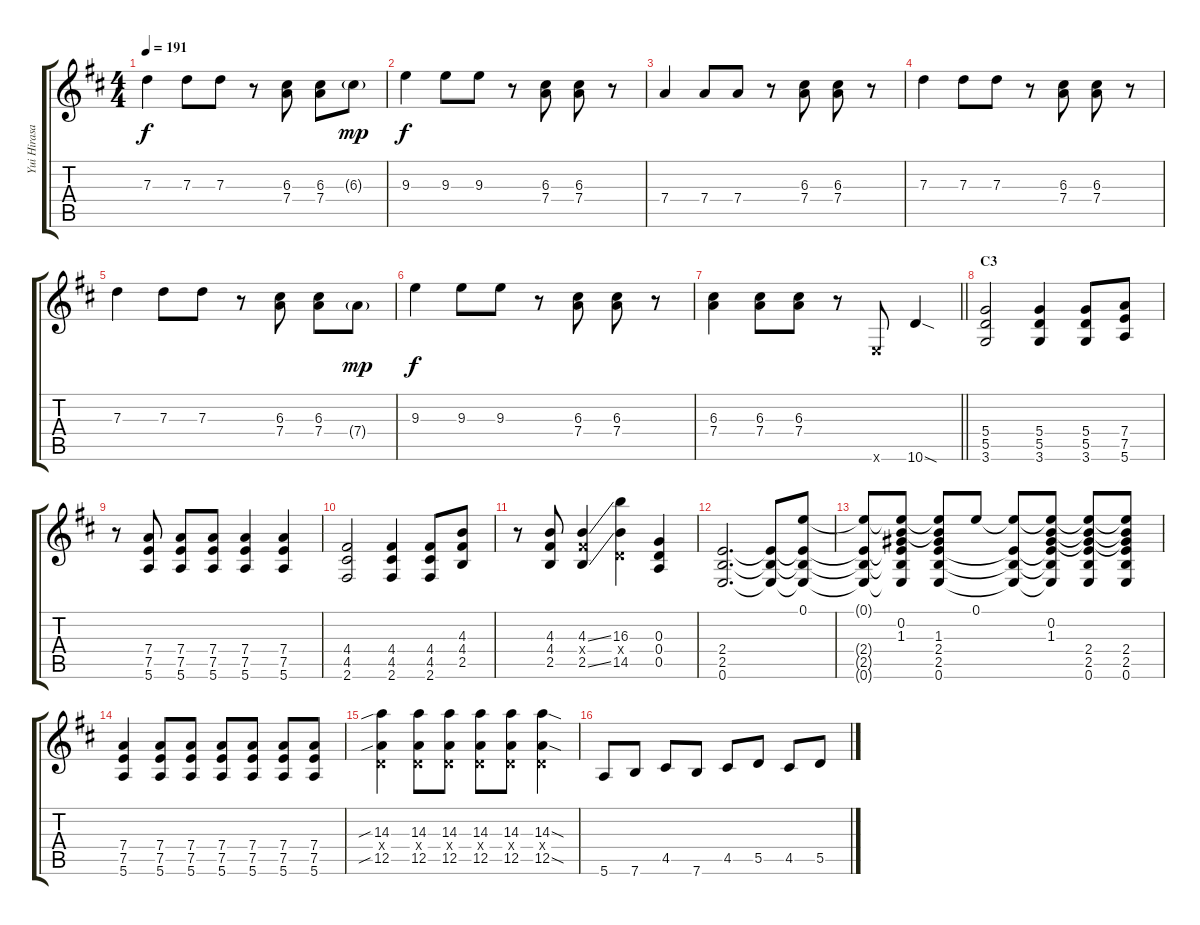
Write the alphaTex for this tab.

\track ("Yui Hirasawa" "Yui Hirasa") {instrument distortionguitar}
\staff {score tabs}
\tuning (E4 B3 G3 D3 A2 E2) {hide}
\ts (4 4)
\tempo 191
\clef g2
\ks d
7.3.4{dy f} 7.3.8 7.3.8 r.8 (6.3 7.4).8 (6.3 7.4).8 6.3{g}.8{dy mp} |
9.3.4{dy f} 9.3.8 9.3.8 r.8 (6.3 7.4).8 (6.3 7.4).8 r.8 |
7.4.4 7.4.8 7.4.8 r.8 (6.3 7.4).8 (6.3 7.4).8 r.8 |
7.3.4 7.3.8 7.3.8 r.8 (6.3 7.4).8 (6.3 7.4).8 r.8 |
7.3.4 7.3.8 7.3.8 r.8 (6.3 7.4).8 (6.3 7.4).8 7.4{g}.8{dy mp} |
9.3.4{dy f} 9.3.8 9.3.8 r.8 (6.3 7.4).8 (6.3 7.4).8 r.8 |
\barLineRight lightlight
(6.3 7.4).4 (6.3 7.4).8 (6.3 7.4).8 r.8 0.6{x}.8 10.6{sod}.4 |
\section ("" "C3")
(5.4 5.5 3.6).2 (5.4 5.5 3.6).4 (5.4 5.5 3.6).8 (7.4 7.5 5.6).8 |
r.8 (7.4 7.5 5.6).8 (7.4 7.5 5.6).8 (7.4 7.5 5.6).8 (7.4 7.5 5.6).4 (7.4 7.5 5.6).4 |
(4.4 4.5 2.6).2 (4.4 4.5 2.6).4 (4.4 4.5 2.6).8 (4.3 4.4 2.5).8 |
r.8 (4.3 4.4 2.5).8 (4.3{ss} 4.4{x} 2.5{ss}).4 (16.3 0.4{x} 14.5).4 (0.3 0.4 0.5).4 |
(2.4 2.5 0.6).2{d} (2.4{t} 2.5{t} 0.6{t}).8 (0.1 2.4{t} 2.5{t} 0.6{t}).8 |
(0.1{t} 2.4{t} 2.5{t} 0.6{t}).8 (0.1{t} 0.2 1.3 2.4{t} 2.5{t} 0.6{t}).8 (0.1{t} 0.2{t} 1.3 2.4 2.5 0.6).8 0.1.8 (0.1{t} 2.4{t} 2.5{t} 0.6{t}).8 (0.1{t} 0.2 1.3 2.4{t} 2.5{t} 0.6{t}).8 (0.1{t} 0.2{t} 1.3{t} 2.4 2.5 0.6).8 (0.1{t} 0.2{t} 1.3{t} 2.4 2.5 0.6).8 |
(7.4 7.5 5.6).4 (7.4 7.5 5.6).8 (7.4 7.5 5.6).8 (7.4 7.5 5.6).8 (7.4 7.5 5.6).8 (7.4 7.5 5.6).8 (7.4 7.5 5.6).8 |
(14.3{sib} 0.4{x} 12.5{sib}).4 (14.3 0.4{x} 12.5).8 (14.3 0.4{x} 12.5).8 (14.3 0.4{x} 12.5).8 (14.3 0.4{x} 12.5).8 (14.3{sod} 0.4{x} 12.5{sod}).4 |
5.6.8 7.6.8 4.5.8 7.6.8 4.5.8 5.5.8 4.5.8 5.5.8
